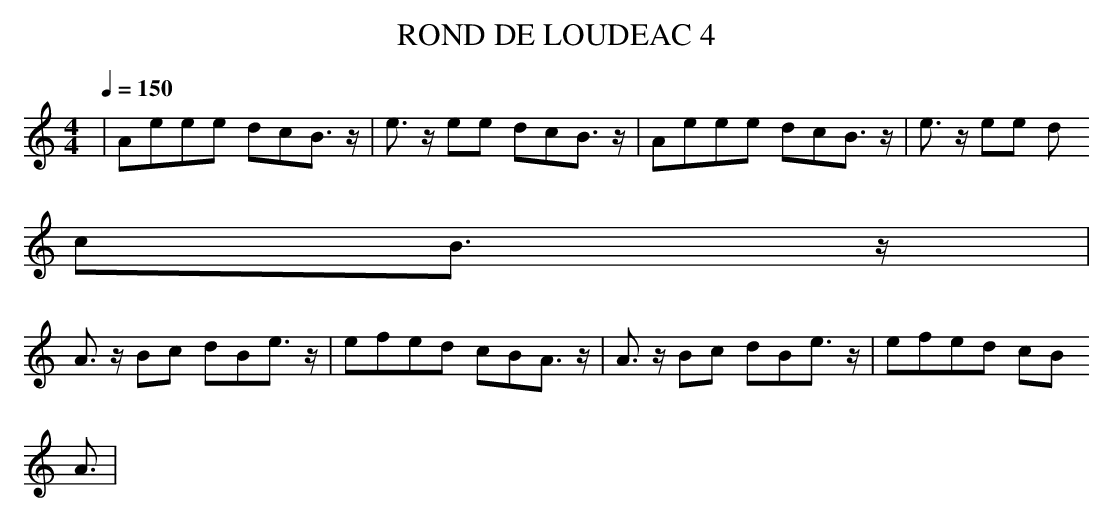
X:1
T:ROND DE LOUDEAC 4
M:4/4
L:1/8
Q:1/4=150
K:C
|Aeee dcB3/2 z/2 |e3/2 z/2 ee dcB3/2 z/2 |Aeee dcB3/2 z/2 |e3/2 z/2 ee d
cB3/2 z/2 |
A3/2 z/2 Bc dBe3/2 z/2 |efed cBA3/2 z/2 |A3/2 z/2 Bc dBe3/2 z/2 |efed cB
A3/2|
